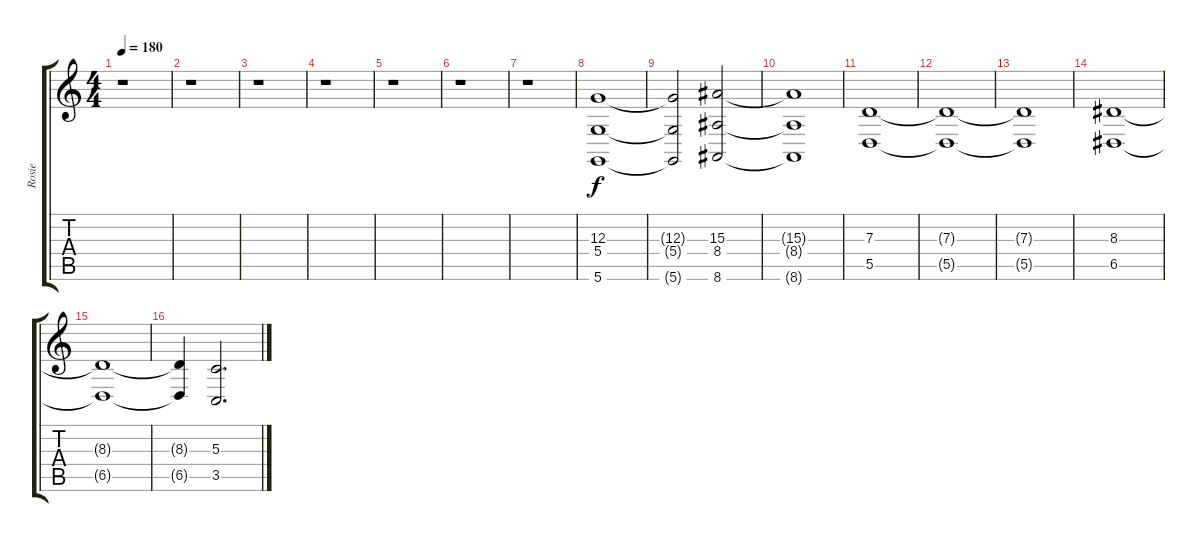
\track ("Rosie" "Rosie") {instrument pad4choir}
\staff {score tabs}
\tuning (E4 B3 G3 D3 A2 D2) {hide}
\ts (4 4)
\tempo 180
\clef g2
\ks c
r.1{dy f} |
r.1 |
r.1 |
r.1 |
r.1 |
r.1 |
r.1 |
(12.3 5.4 5.6).1 |
(12.3{t} 5.4{t} 5.6{t}).2 (15.3 8.4 8.6).2 |
(15.3{t} 8.4{t} 8.6{t}).1 |
(7.3 5.5).1{instrument pad4choir} |
(7.3{t} 5.5{t}).1 |
(7.3{t} 5.5{t}).1 |
(8.3 6.5).1 |
(8.3{t} 6.5{t}).1 |
(8.3{t} 6.5{t}).4 (5.3 3.5).2{d}
